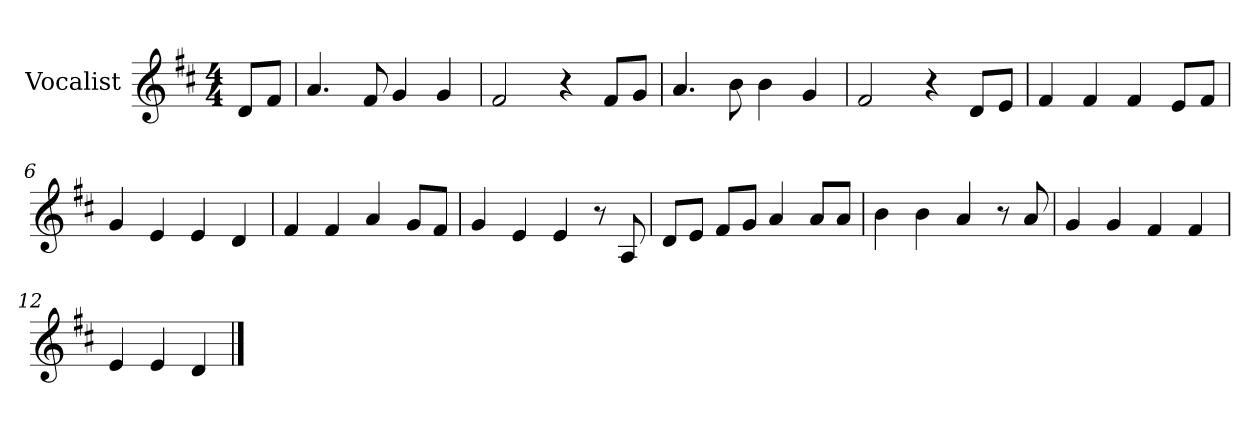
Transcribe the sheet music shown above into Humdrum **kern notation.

**kern
*part1
*staff1
*I"Vocalist
*k[f#c#]
*D:
*M4/4
=
8dL
8f#J
=1
4.a
8f#
4g
4g
=2
2f#
4r
8f#L
8gJ
=3
4.a
8b
4b
4g
=4
2f#
4r
8dL
8eJ
=5
4f#
4f#
4f#
8eL
8f#J
=6
4g
4e
4e
4d
=7
4f#
4f#
4a
8gL
8f#J
=8
4g
4e
4e
8r
8A
=9
8dL
8eJ
8f#L
8gJ
4a
8aL
8aJ
=10
4b
4b
4a
8r
8a
=11
4g
4g
4f#
4f#
=12
4e
4e
4d
==
*-
